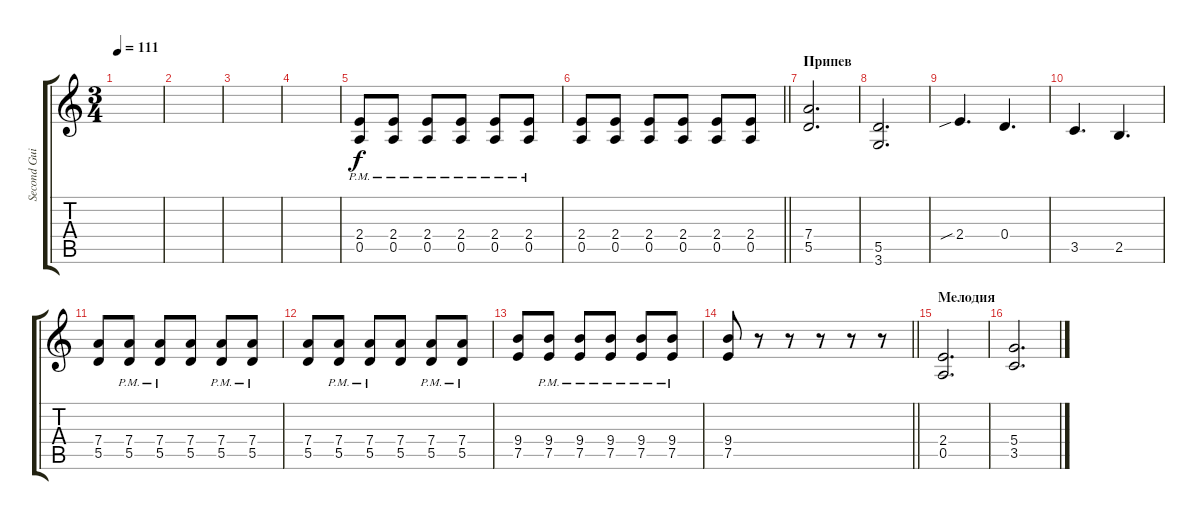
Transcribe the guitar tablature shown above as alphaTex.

\track ("Second Guitar" "Second Gui") {instrument overdrivenguitar}
\staff {score tabs}
\tuning (E4 B3 G3 D3 A2 E2) {hide}
\ts (3 4)
\tempo 111
\clef g2
\ks c
|
|
|
|
(2.4{pm} 0.5{pm}).8{instrument overdrivenguitar} (2.4{pm} 0.5{pm}).8 (2.4{pm} 0.5{pm}).8 (2.4{pm} 0.5{pm}).8 (2.4{pm} 0.5{pm}).8 (2.4{pm} 0.5{pm}).8 |
\barLineRight lightlight
(2.4 0.5).8 (2.4 0.5).8 (2.4 0.5).8 (2.4 0.5).8 (2.4 0.5).8 (2.4 0.5).8 |
\section ("" "Припев")
(7.4 5.5).2{d} |
(5.5 3.6).2{d} |
2.4{sib}.4{d} 0.4.4{d} |
3.5.4{d} 2.5.4{d} |
(7.4 5.5).8 (7.4{pm} 5.5{pm}).8 (7.4{pm} 5.5{pm}).8 (7.4 5.5).8 (7.4{pm} 5.5{pm}).8 (7.4{pm} 5.5{pm}).8 |
(7.4 5.5).8 (7.4{pm} 5.5{pm}).8 (7.4{pm} 5.5{pm}).8 (7.4 5.5).8 (7.4{pm} 5.5{pm}).8 (7.4{pm} 5.5{pm}).8 |
(9.4 7.5).8 (9.4{pm} 7.5{pm}).8 (9.4{pm} 7.5{pm}).8 (9.4{pm} 7.5{pm}).8 (9.4{pm} 7.5{pm}).8 (9.4{pm} 7.5{pm}).8 |
\barLineRight lightlight
(9.4 7.5).8 r.8 r.8 r.8 r.8 r.8 |
\section ("" "Мелодия")
(2.4 0.5).2{d} |
(5.4 3.5).2{d}
